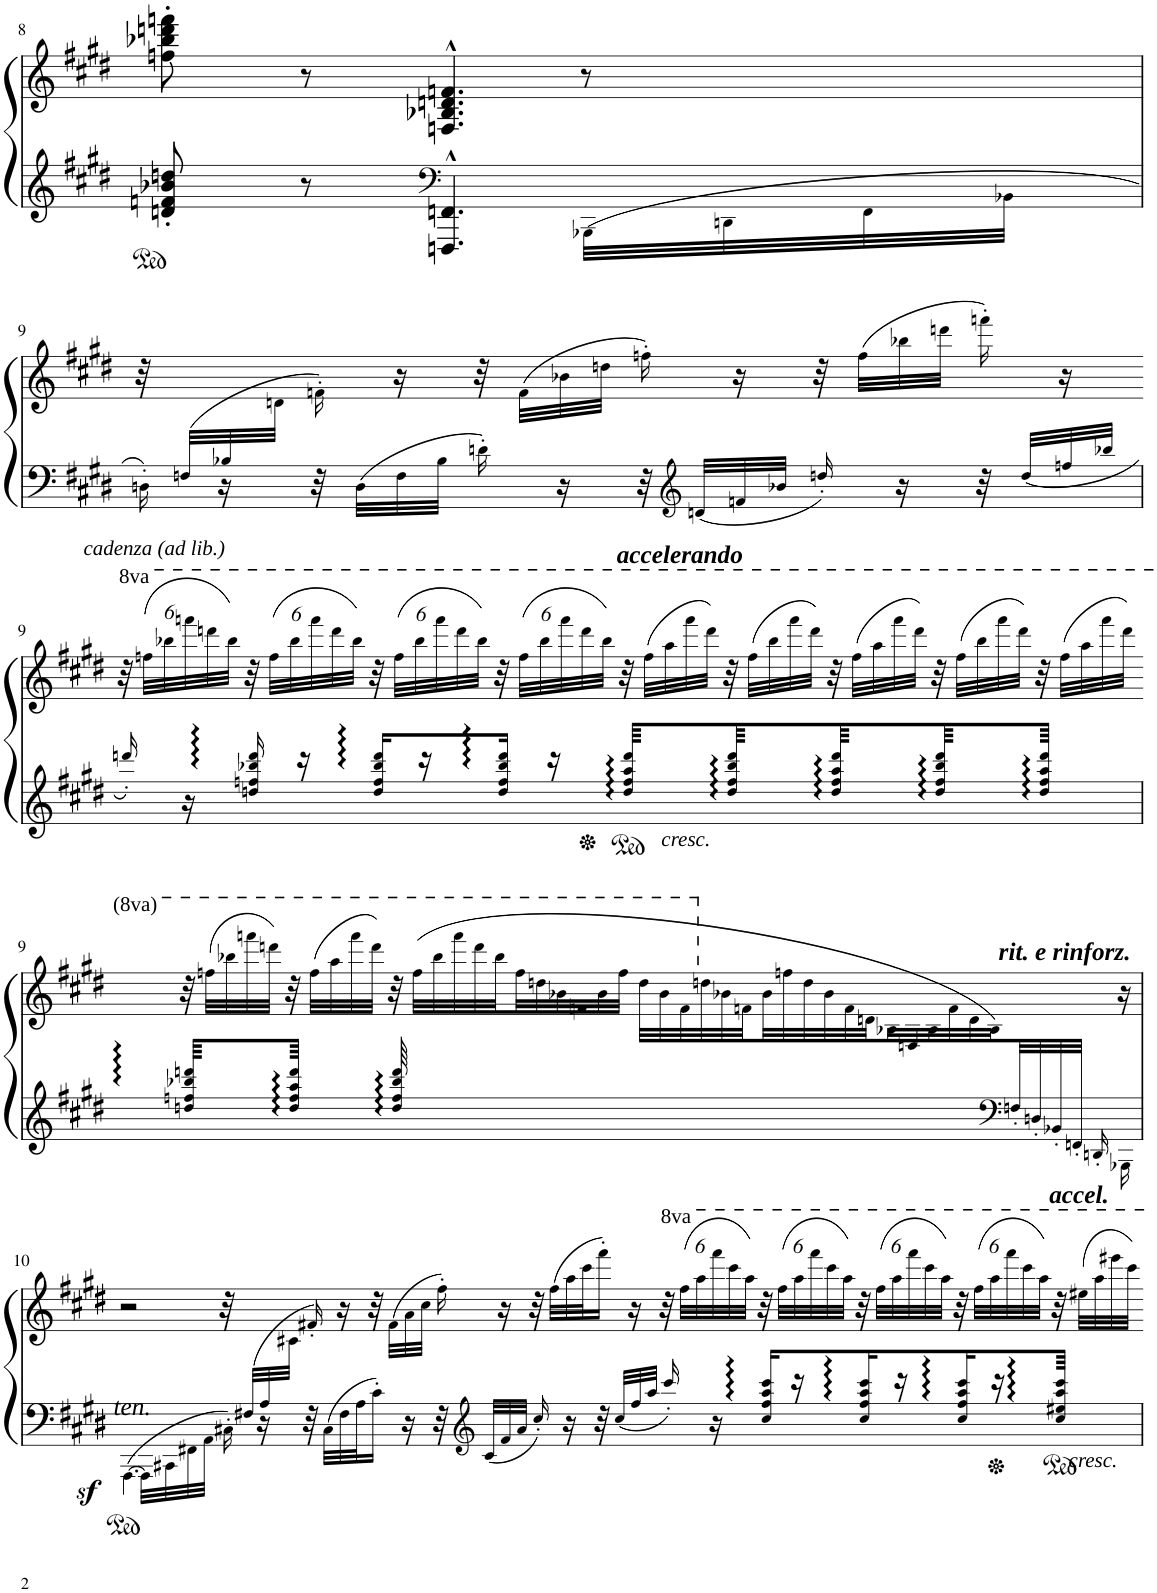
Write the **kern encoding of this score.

**kern	**kern	**dynam
*part1	*part1	*part1
*staff2	*staff1	*staff1/2
*I"Piano	*	*
*I'Pno	*	*
!!LO:PB:g=z
*clefG2	*clefG2	*
*k[f#c#g#d#]	*k[f#c#g#d#]	*
*M3/4	*M3/4	*
=8	=8	=8
8dn/' 8fn/' 8b-X/' 8ddn/'	8ffn\' 8bb-X\' 8dddn\' 8fffn\'	.
8r	8r	.
*clefF4	*	*
4.FFFn/^^ 4.FFn/^^	4.Fn/^^ 4.B-X/^^ 4.dn/^^ 4.fn/^^	.
32BBB-X!\LLL	8r	.
32DDn!\	.	.
32FF!\	.	.
32BB-X!\JJJ	.	.
!!LO:LB:g=z
=9	=9	=9
*^	*	*
!	!	!	!LO:DY:b=2
32ryy	16Dn'!\	32r	other-dynamics
(32Fn!/LLL	.	16ryy	.
32B-X!/	16r	.	.
2ryy	.	32dn!\JJJ	.
.	32r	16fn'!\)	.
.	32D!\LLL	.	.
.	32F!\	16r	.
.	32B-!\JJJ	.	.
.	16dn'!\	32r	.
.	.	(32f!\LLL	.
.	16r	32b-X!\	.
.	.	32ddn!\JJJ	.
.	32r	16ffn'!\)	.
*clefG2	*	*	*
.	32dn!/LLL	.	.
.	32fn!/	16r	.
.	32b-X!/JJJ	.	.
.	16ddn'!/	32r	.
.	.	(32ff!\LLL	.
.	16r	32bb-X!\	.
8ryy	.	32dddn!\JJJ	.
.	32r	16fffn'!\)	.
.	32dd!/LLL	.	.
.	32ffn!/	16r	.
32ryy	32bb-X!/JJJ	.	.
*v	*v	*	*
!!LO:LB:g=z
=9-	=9-	=9-
*	*8va	*
*	*Xbrackettup	*
16dddn'!/	48r	.
.	(48fffn!\LLL	.
.	48bbb-X!\	.
16r	48ffffn!\	.
.	48ddddn!\	.
.	48bbb-!\JJJ)	.
12.ddn!/' 12.ffn!/' 12.bb-X!/' 12.ddd!/'	48r	.
.	(48fff!\LLL	.
.	48bbb-!\	.
.	48ffff!\	.
.	48dddd!\	.
.	48bbb-!\JJJ)	.
12.dd!/' 12.ff!/' 12.bb-!/' 12.ddd!/'LL	48r	.
.	(48fff!\LLL	.
.	48bbb-!\	.
.	48ffff!\	.
.	48dddd!\	.
.	48bbb-!\JJJ)	.
12.dd!/' 12.ff!/' 12.bb-!/' 12.ddd!/'JJ	48r	.
.	(48fff!\LLL	.
.	48bbb-!\	.
.	48ffff!\	.
.	48dddd!\	.
.	48bbb-!\JJJ)	.
*	*Xtuplet	*
!	!LO:TX:a:Bi:t=accelerando	!
12.dd!/' 12.ff!/' 12.aa!/' 12.ddd!/'LLLL	40r	.
.	(40fff!\LLL	.
.	40aaa!\	.
.	40ffff!\	.
.	40dddd!\JJJ)	.
!	!	!LO:DY:b=2
12.dd!/' 12.ff!/' 12.bb-!/' 12.ddd!/'	40r	other-dynamics
.	(40fff!\LLL	.
.	40bbb-!\	.
.	40ffff!\	.
.	40dddd!\JJJ)	.
12.dd!/' 12.ff!/' 12.aa!/' 12.ddd!/'	40r	.
.	(40fff!\LLL	.
.	40aaa!\	.
.	40ffff!\	.
.	40dddd!\JJJ)	.
12.dd!/' 12.ff!/' 12.bb-!/' 12.ddd!/'	40r	.
.	(40fff!\LLL	.
.	40bbb-!\	.
.	40ffff!\	.
.	40dddd!\JJJ)	.
12.dd!/' 12.ff!/' 12.aa!/' 12.ddd!/'JJJJ	40r	.
.	(40fff!\LLL	.
.	40aaa!\	.
.	40ffff!\	.
.	40dddd!\JJJ)	.
!!LO:LB:g=z
=9-	=9-	=9-
*^	*	*
2..ryy	12.ddn!/' 12.ffn!/' 12.bb-X!/' 12.dddn!/'LLLL	40r	.
.	.	(40fffn!\LLL	.
.	.	40bbb-X!\	.
.	.	40ffffn!\	.
.	.	40ddddn!\JJJ)	.
.	12.dd!/' 12.ff!/' 12.aa!/' 12.ddd!/'JJJJ	40r	.
.	.	(40fff!\LLL	.
.	.	40aaa!\	.
.	.	40ffff!\	.
.	.	40dddd!\JJJ)	.
.	12.dd!/' 12.ff!/' 12.bb-!/' 12.ddd!/'	48r	.
.	.	(48fff!\LLL	.
.	.	48bbb-!\	.
.	.	48ffff!\	.
.	.	48dddd!\	.
.	.	48bbb-!\	.
.	8ryy	48fff!\	.
.	.	48dddn!\	.
.	.	48bb-X!\	.
.	.	48ffn!\	.
.	.	48bb-!\	.
.	.	48fff!\JJJ	.
.	4ryy	48ddd!\LLL	.
.	.	48bb-!\	.
.	.	48ff!\	.
*	*	*X8va	*
.	.	48ddn!\	.
.	.	48b-X!\	.
.	.	48fn!\	.
.	.	48b-!\	.
.	.	48ffn!\	.
.	.	48dd!\	.
.	.	48b-!\	.
.	.	48f!\	.
.	.	48dn!\	.
.	8ryy	48B-X!\	.
.	.	48Fn!\	.
.	.	48B-!\	.
.	.	48f!\	.
.	.	48d!\	.
.	.	48B-!\)	.
*clefF4	*	*	*
!	!	!LO:TX:a:Bi:t=rit. e rinforz.	!
32Fn'!/	8ryy	16ryy	.
32Dn'!/	.	.	.
32BB-X'!/	.	16ryy	.
32FFn'!/JJJ	.	.	.
16DDn'!/	16ryy	16ryy	.
16ryy	16BBB-X!\	16r	.
!!LO:LB:g=z
=10	=10	=10	=10
!LO:TX:a:i:t=ten.	!	!	!
!	!	!	!LO:DY:b=2
32ryy	[4.AAA!\	2r	sf
.	32AAA!\LLL]	.	.
.	32CC#X!\	.	.
.	32FF#X!\	.	.
.	32AA!\JJJ	.	.
.	16C#X'!\	32r	.
(32F#X!/LLL	.	16ryy	.
32A!/	16r	.	.
1ryy	.	32c#X!\JJJ	.
.	32r	16f#X'!/)	.
.	32C#!\LLL	.	.
.	32F#!\	16r	.
.	32A!\J	.	.
.	16c#'!\JJ	32r	.
.	.	(32f#!\LLL	.
.	16r	32a!\	.
.	.	32cc#!\JJJ	.
.	32r	16ff#'!\)	.
*clefG2	*	*	*
.	32c#!/LLL	.	.
.	32f#!/	16r	.
.	32a!/JJJ	.	.
.	16cc#'!/	32r	.
.	.	(32ff#!\LLL	.
.	16r	32aa!\	.
.	.	32ccc#!\J	.
.	32r	16fff#'!\JJ)	.
.	32cc#!/LLL	.	.
.	32ff#!/	16r	.
.	32aa!/JJJ	.	.
*	*	*tuplet	*
.	16ccc#'!/	48r	.
.	.	(48fff#!\LLL	.
.	.	48aaa!\	.
.	16r	48ffff#!\	.
.	.	48cccc#!\	.
.	.	48aaa!\JJJ)	.
.	12.cc#!/' 12.ff#!/' 12.aa!/' 12.ccc#!/'LL	48r	.
.	.	(48fff#!\LLL	.
.	.	48aaa!\	.
.	.	48ffff#!\	.
.	.	48cccc#!\	.
.	.	48aaa!\JJJ)	.
.	12.cc#!/' 12.ff#!/' 12.aa!/' 12.ccc#!/'	48r	.
.	.	(48fff#!\LLL	.
.	.	48aaa!\	.
.	.	48ffff#!\	.
.	.	48cccc#!\	.
4ryy	.	.	.
.	.	48aaa!\JJJ)	.
.	12.cc#!/' 12.ff#!/' 12.aa!/' 12.ccc#!/'	48r	.
.	.	(48fff#!\LLL	.
.	.	48aaa!\	.
.	.	48ffff#!\	.
.	.	48cccc#!\	.
.	.	48aaa!\JJJ)	.
*	*	*Xtuplet	*
!	!	!LO:TX:a:Bi:t=accel.	!
!	!	!	!LO:DY:b=2
.	12.cc#!/' 12.ee#X!/' 12.aa!/' 12.ccc#!/'JJkk	40r	other-dynamics
.	.	(40eee#X!\LLL	.
.	.	40aaa!\	.
.	.	40eeee#X!\	.
32ryy	.	.	.
.	.	40cccc#!\JJJ)	.
*v	*v	*	*
=-	=-	=-
*-	*-	*-
